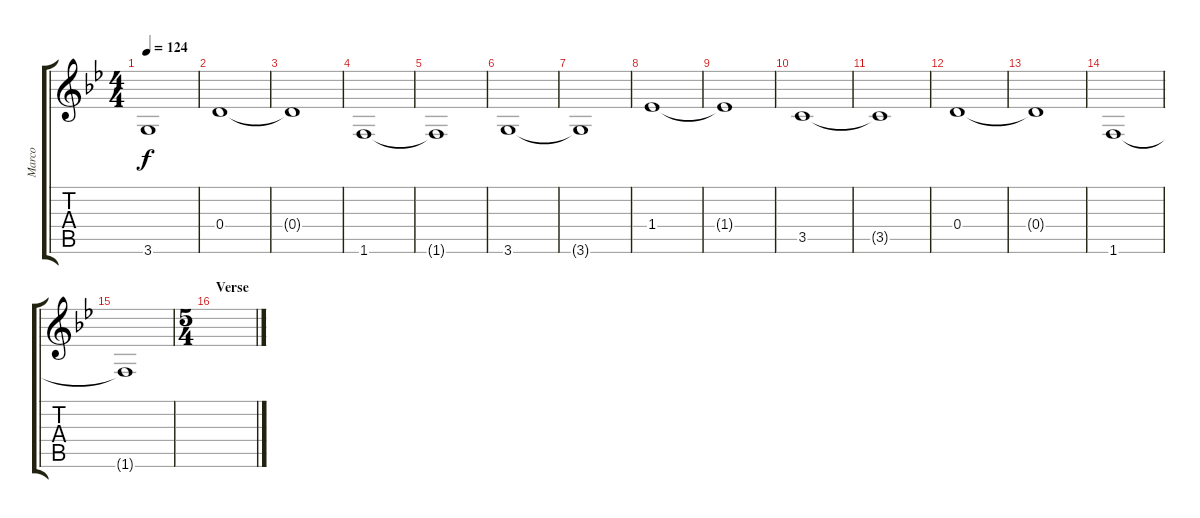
\track ("Marco" "Marco") {instrument electricbassfinger}
\staff {score tabs}
\tuning (E4 B3 G3 D3 A2 E2) {hide}
\ts (4 4)
\tempo 124
\clef g2
\ks bb
3.6{t}.1{dy f} |
0.4.1 |
0.4{t}.1 |
1.6.1 |
1.6{t}.1 |
3.6.1 |
3.6{t}.1 |
1.4.1 |
1.4{t}.1 |
3.5.1 |
3.5{t}.1 |
0.4.1 |
0.4{t}.1 |
1.6.1 |
1.6{t}.1 |
\ts (5 4)
\section ("" "Verse")
